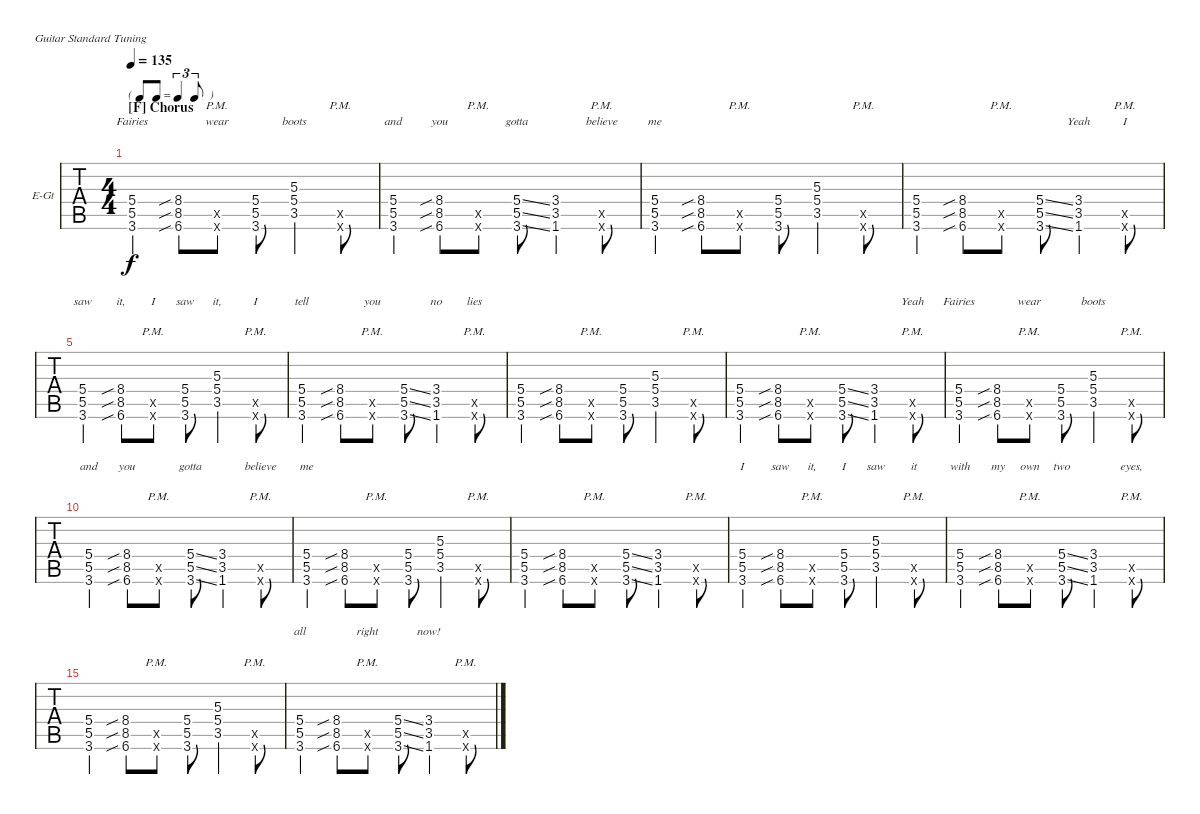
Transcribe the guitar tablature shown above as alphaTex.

\defaultSystemsLayout 4
\bracketExtendMode nobrackets
\firstSystemTrackNameOrientation horizontal
\otherSystemsTrackNameOrientation horizontal
\defaultBarNumberDisplay FirstOfSystem
\track ("Guitar" "E-Gt") {instrument distortionguitar}
\staff {tabs}
\tuning (E4 B3 G3 D3 A2 E2)
\ts (4 4)
\tf triplet8th
\section ("F" "Chorus")
\scale
0.238636
\tempo 135
\accidentals auto
\clef g2
\ottava regular
\simile none
\ks c
(3.6 5.5 5.4).4{lyrics (0 "Fairies") lyrics (1 "") lyrics (2 "") lyrics (3 "") lyrics (4 "") dy f} (6.6{sib} 8.5{sib} 8.4{sib}).8{lyrics (0 "") lyrics (1 "") lyrics (2 "") lyrics (3 "") lyrics (4 "")} (8.5{pm x} 6.6{pm x}).8{lyrics (0 "wear") lyrics (1 "") lyrics (2 "") lyrics (3 "") lyrics (4 "")} (3.6 5.5 5.4).8{lyrics (0 "") lyrics (1 "") lyrics (2 "") lyrics (3 "") lyrics (4 "")} (5.4 3.5 5.3).4{lyrics (0 "boots") lyrics (1 "") lyrics (2 "") lyrics (3 "") lyrics (4 "")} (3.6{pm x} 5.5{pm x}).8{lyrics (0 "") lyrics (1 "") lyrics (2 "") lyrics (3 "") lyrics (4 "")} |
\scale
0.284091 (3.6 5.5 5.4).4{lyrics (0 "and") lyrics (1 "") lyrics (2 "") lyrics (3 "") lyrics (4 "")} (6.6{sib} 8.5{sib} 8.4{sib}).8{lyrics (0 "you") lyrics (1 "") lyrics (2 "") lyrics (3 "") lyrics (4 "")} (8.5{pm x} 6.6{pm x}).8{lyrics (0 "") lyrics (1 "") lyrics (2 "") lyrics (3 "") lyrics (4 "")} (3.6{ss} 5.5{ss} 5.4{ss}).8{lyrics (0 "gotta") lyrics (1 "") lyrics (2 "") lyrics (3 "") lyrics (4 "")} (1.6 3.5 3.4).4{lyrics (0 "") lyrics (1 "") lyrics (2 "") lyrics (3 "") lyrics (4 "")} (3.6{pm x} 5.5{pm x}).8{lyrics (0 "believe") lyrics (1 "") lyrics (2 "") lyrics (3 "") lyrics (4 "")} |
\scale
0.238636 (3.6 5.5 5.4).4{lyrics (0 "me") lyrics (1 "") lyrics (2 "") lyrics (3 "") lyrics (4 "")} (6.6{sib} 8.5{sib} 8.4{sib}).8{lyrics (0 "") lyrics (1 "") lyrics (2 "") lyrics (3 "") lyrics (4 "")} (8.5{pm x} 6.6{pm x}).8{lyrics (0 "") lyrics (1 "") lyrics (2 "") lyrics (3 "") lyrics (4 "")} (3.6 5.5 5.4).8{lyrics (0 "") lyrics (1 "") lyrics (2 "") lyrics (3 "") lyrics (4 "")} (5.4 3.5 5.3).4{lyrics (0 "") lyrics (1 "") lyrics (2 "") lyrics (3 "") lyrics (4 "")} (3.6{pm x} 5.5{pm x}).8{lyrics (0 "") lyrics (1 "") lyrics (2 "") lyrics (3 "") lyrics (4 "")} |
\scale
0.238636 (3.6 5.5 5.4).4{lyrics (0 "") lyrics (1 "") lyrics (2 "") lyrics (3 "") lyrics (4 "")} (6.6{sib} 8.5{sib} 8.4{sib}).8{lyrics (0 "") lyrics (1 "") lyrics (2 "") lyrics (3 "") lyrics (4 "")} (8.5{pm x} 6.6{pm x}).8{lyrics (0 "") lyrics (1 "") lyrics (2 "") lyrics (3 "") lyrics (4 "")} (3.6{ss} 5.5{ss} 5.4{ss}).8{lyrics (0 "") lyrics (1 "") lyrics (2 "") lyrics (3 "") lyrics (4 "")} (1.6 3.5 3.4).4{lyrics (0 "Yeah") lyrics (1 "") lyrics (2 "") lyrics (3 "") lyrics (4 "")} (3.6{pm x} 5.5{pm x}).8{lyrics (0 "I") lyrics (1 "") lyrics (2 "") lyrics (3 "") lyrics (4 "")} |
\scale
0.225806 (3.6 5.5 5.4).4{lyrics (0 "saw") lyrics (1 "") lyrics (2 "") lyrics (3 "") lyrics (4 "")} (6.6{sib} 8.5{sib} 8.4{sib}).8{lyrics (0 "it,") lyrics (1 "") lyrics (2 "") lyrics (3 "") lyrics (4 "")} (8.5{pm x} 6.6{pm x}).8{lyrics (0 "I") lyrics (1 "") lyrics (2 "") lyrics (3 "") lyrics (4 "")} (3.6 5.5 5.4).8{lyrics (0 "saw") lyrics (1 "") lyrics (2 "") lyrics (3 "") lyrics (4 "")} (5.4 3.5 5.3).4{lyrics (0 "it,") lyrics (1 "") lyrics (2 "") lyrics (3 "") lyrics (4 "")} (3.6{pm x} 5.5{pm x}).8{lyrics (0 "I") lyrics (1 "") lyrics (2 "") lyrics (3 "") lyrics (4 "")} |
\scale
0.322581 (3.6 5.5 5.4).4{lyrics (0 "tell") lyrics (1 "") lyrics (2 "") lyrics (3 "") lyrics (4 "")} (6.6{sib} 8.5{sib} 8.4{sib}).8{lyrics (0 "") lyrics (1 "") lyrics (2 "") lyrics (3 "") lyrics (4 "")} (8.5{pm x} 6.6{pm x}).8{lyrics (0 "you") lyrics (1 "") lyrics (2 "") lyrics (3 "") lyrics (4 "")} (3.6{ss} 5.5{ss} 5.4{ss}).8{lyrics (0 "") lyrics (1 "") lyrics (2 "") lyrics (3 "") lyrics (4 "")} (1.6 3.5 3.4).4{lyrics (0 "no") lyrics (1 "") lyrics (2 "") lyrics (3 "") lyrics (4 "")} (3.6{pm x} 5.5{pm x}).8{lyrics (0 "lies") lyrics (1 "") lyrics (2 "") lyrics (3 "") lyrics (4 "")} |
\scale
0.225806 (3.6 5.5 5.4).4{lyrics (0 "") lyrics (1 "") lyrics (2 "") lyrics (3 "") lyrics (4 "")} (6.6{sib} 8.5{sib} 8.4{sib}).8{lyrics (0 "") lyrics (1 "") lyrics (2 "") lyrics (3 "") lyrics (4 "")} (8.5{pm x} 6.6{pm x}).8{lyrics (0 "") lyrics (1 "") lyrics (2 "") lyrics (3 "") lyrics (4 "")} (3.6 5.5 5.4).8{lyrics (0 "") lyrics (1 "") lyrics (2 "") lyrics (3 "") lyrics (4 "")} (5.4 3.5 5.3).4{lyrics (0 "") lyrics (1 "") lyrics (2 "") lyrics (3 "") lyrics (4 "")} (3.6{pm x} 5.5{pm x}).8{lyrics (0 "") lyrics (1 "") lyrics (2 "") lyrics (3 "") lyrics (4 "")} |
\scale
0.225806 (3.6 5.5 5.4).4{lyrics (0 "") lyrics (1 "") lyrics (2 "") lyrics (3 "") lyrics (4 "")} (6.6{sib} 8.5{sib} 8.4{sib}).8{lyrics (0 "") lyrics (1 "") lyrics (2 "") lyrics (3 "") lyrics (4 "")} (8.5{pm x} 6.6{pm x}).8{lyrics (0 "") lyrics (1 "") lyrics (2 "") lyrics (3 "") lyrics (4 "")} (3.6{ss} 5.5{ss} 5.4{ss}).8{lyrics (0 "") lyrics (1 "") lyrics (2 "") lyrics (3 "") lyrics (4 "")} (1.6 3.5 3.4).4{lyrics (0 "") lyrics (1 "") lyrics (2 "") lyrics (3 "") lyrics (4 "")} (3.6{pm x} 5.5{pm x}).8{lyrics (0 "Yeah") lyrics (1 "") lyrics (2 "") lyrics (3 "") lyrics (4 "")} |
\scale
0.238636 (3.6 5.5 5.4).4{lyrics (0 "Fairies") lyrics (1 "") lyrics (2 "") lyrics (3 "") lyrics (4 "")} (6.6{sib} 8.5{sib} 8.4{sib}).8{lyrics (0 "") lyrics (1 "") lyrics (2 "") lyrics (3 "") lyrics (4 "")} (8.5{pm x} 6.6{pm x}).8{lyrics (0 "wear") lyrics (1 "") lyrics (2 "") lyrics (3 "") lyrics (4 "")} (3.6 5.5 5.4).8{lyrics (0 "") lyrics (1 "") lyrics (2 "") lyrics (3 "") lyrics (4 "")} (5.4 3.5 5.3).4{lyrics (0 "boots") lyrics (1 "") lyrics (2 "") lyrics (3 "") lyrics (4 "")} (3.6{pm x} 5.5{pm x}).8{lyrics (0 "") lyrics (1 "") lyrics (2 "") lyrics (3 "") lyrics (4 "")} |
\scale
0.284091 (3.6 5.5 5.4).4{lyrics (0 "and") lyrics (1 "") lyrics (2 "") lyrics (3 "") lyrics (4 "")} (6.6{sib} 8.5{sib} 8.4{sib}).8{lyrics (0 "you") lyrics (1 "") lyrics (2 "") lyrics (3 "") lyrics (4 "")} (8.5{pm x} 6.6{pm x}).8{lyrics (0 "") lyrics (1 "") lyrics (2 "") lyrics (3 "") lyrics (4 "")} (3.6{ss} 5.5{ss} 5.4{ss}).8{lyrics (0 "gotta") lyrics (1 "") lyrics (2 "") lyrics (3 "") lyrics (4 "")} (1.6 3.5 3.4).4{lyrics (0 "") lyrics (1 "") lyrics (2 "") lyrics (3 "") lyrics (4 "")} (3.6{pm x} 5.5{pm x}).8{lyrics (0 "believe") lyrics (1 "") lyrics (2 "") lyrics (3 "") lyrics (4 "")} |
\scale
0.238636 (3.6 5.5 5.4).4{lyrics (0 "me") lyrics (1 "") lyrics (2 "") lyrics (3 "") lyrics (4 "")} (6.6{sib} 8.5{sib} 8.4{sib}).8{lyrics (0 "") lyrics (1 "") lyrics (2 "") lyrics (3 "") lyrics (4 "")} (8.5{pm x} 6.6{pm x}).8{lyrics (0 "") lyrics (1 "") lyrics (2 "") lyrics (3 "") lyrics (4 "")} (3.6 5.5 5.4).8{lyrics (0 "") lyrics (1 "") lyrics (2 "") lyrics (3 "") lyrics (4 "")} (5.4 3.5 5.3).4{lyrics (0 "") lyrics (1 "") lyrics (2 "") lyrics (3 "") lyrics (4 "")} (3.6{pm x} 5.5{pm x}).8{lyrics (0 "") lyrics (1 "") lyrics (2 "") lyrics (3 "") lyrics (4 "")} |
\scale
0.238636 (3.6 5.5 5.4).4{lyrics (0 "") lyrics (1 "") lyrics (2 "") lyrics (3 "") lyrics (4 "")} (6.6{sib} 8.5{sib} 8.4{sib}).8{lyrics (0 "") lyrics (1 "") lyrics (2 "") lyrics (3 "") lyrics (4 "")} (8.5{pm x} 6.6{pm x}).8{lyrics (0 "") lyrics (1 "") lyrics (2 "") lyrics (3 "") lyrics (4 "")} (3.6{ss} 5.5{ss} 5.4{ss}).8{lyrics (0 "") lyrics (1 "") lyrics (2 "") lyrics (3 "") lyrics (4 "")} (1.6 3.5 3.4).4{lyrics (0 "") lyrics (1 "") lyrics (2 "") lyrics (3 "") lyrics (4 "")} (3.6{pm x} 5.5{pm x}).8{lyrics (0 "") lyrics (1 "") lyrics (2 "") lyrics (3 "") lyrics (4 "")} |
\scale
0.25 (3.6 5.5 5.4).4{lyrics (0 "I") lyrics (1 "") lyrics (2 "") lyrics (3 "") lyrics (4 "")} (6.6{sib} 8.5{sib} 8.4{sib}).8{lyrics (0 "saw") lyrics (1 "") lyrics (2 "") lyrics (3 "") lyrics (4 "")} (8.5{pm x} 6.6{pm x}).8{lyrics (0 "it,") lyrics (1 "") lyrics (2 "") lyrics (3 "") lyrics (4 "")} (3.6 5.5 5.4).8{lyrics (0 "I") lyrics (1 "") lyrics (2 "") lyrics (3 "") lyrics (4 "")} (5.4 3.5 5.3).4{lyrics (0 "saw") lyrics (1 "") lyrics (2 "") lyrics (3 "") lyrics (4 "")} (3.6{pm x} 5.5{pm x}).8{lyrics (0 "it") lyrics (1 "") lyrics (2 "") lyrics (3 "") lyrics (4 "")} |
\scale
0.270833 (3.6 5.5 5.4).4{lyrics (0 "with") lyrics (1 "") lyrics (2 "") lyrics (3 "") lyrics (4 "")} (6.6{sib} 8.5{sib} 8.4{sib}).8{lyrics (0 "my") lyrics (1 "") lyrics (2 "") lyrics (3 "") lyrics (4 "")} (8.5{pm x} 6.6{pm x}).8{lyrics (0 "own") lyrics (1 "") lyrics (2 "") lyrics (3 "") lyrics (4 "")} (3.6{ss} 5.5{ss} 5.4{ss}).8{lyrics (0 "two") lyrics (1 "") lyrics (2 "") lyrics (3 "") lyrics (4 "")} (1.6 3.5 3.4).4{lyrics (0 "") lyrics (1 "") lyrics (2 "") lyrics (3 "") lyrics (4 "")} (3.6{pm x} 5.5{pm x}).8{lyrics (0 "eyes,") lyrics (1 "") lyrics (2 "") lyrics (3 "") lyrics (4 "")} |
\scale
0.21875 (3.6 5.5 5.4).4{lyrics (0 "") lyrics (1 "") lyrics (2 "") lyrics (3 "") lyrics (4 "")} (6.6{sib} 8.5{sib} 8.4{sib}).8{lyrics (0 "") lyrics (1 "") lyrics (2 "") lyrics (3 "") lyrics (4 "")} (8.5{pm x} 6.6{pm x}).8{lyrics (0 "") lyrics (1 "") lyrics (2 "") lyrics (3 "") lyrics (4 "")} (3.6 5.5 5.4).8{lyrics (0 "") lyrics (1 "") lyrics (2 "") lyrics (3 "") lyrics (4 "")} (5.4 3.5 5.3).4{lyrics (0 "") lyrics (1 "") lyrics (2 "") lyrics (3 "") lyrics (4 "")} (3.6{pm x} 5.5{pm x}).8{lyrics (0 "") lyrics (1 "") lyrics (2 "") lyrics (3 "") lyrics (4 "")} |
\scale
0.260417 (3.6 5.5 5.4).4{lyrics (0 "all") lyrics (1 "") lyrics (2 "") lyrics (3 "") lyrics (4 "")} (6.6{sib} 8.5{sib} 8.4{sib}).8{lyrics (0 "") lyrics (1 "") lyrics (2 "") lyrics (3 "") lyrics (4 "")} (8.5{pm x} 6.6{pm x}).8{lyrics (0 "right") lyrics (1 "") lyrics (2 "") lyrics (3 "") lyrics (4 "")} (3.6{ss} 5.5{ss} 5.4{ss}).8{lyrics (0 "") lyrics (1 "") lyrics (2 "") lyrics (3 "") lyrics (4 "")} (1.6 3.5 3.4).4{lyrics (0 "now!") lyrics (1 "") lyrics (2 "") lyrics (3 "") lyrics (4 "")} (3.6{pm x} 5.5{pm x}).8{lyrics (0 "") lyrics (1 "") lyrics (2 "") lyrics (3 "") lyrics (4 "")}
